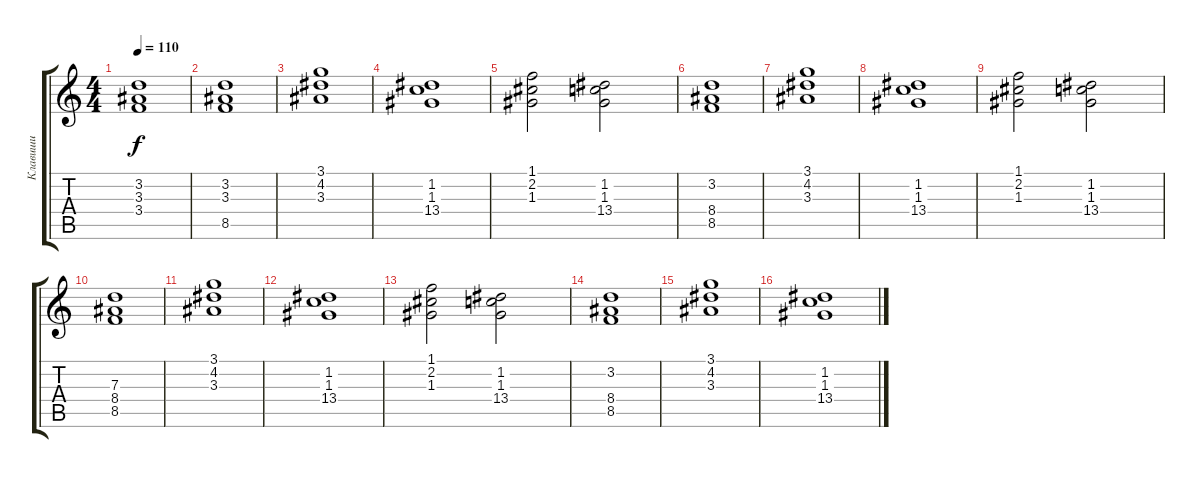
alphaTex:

\track ("Клавиши" "Клавиши") {instrument acousticguitarnylon}
\staff {score tabs}
\tuning (E4 B3 G3 D3 A2 E2) {hide}
\ts (4 4)
\tempo 110
\clef g2
\ks c
(3.2 3.3 3.4).1{dy f} |
(3.2 3.3 8.5).1 |
(3.1 4.2 3.3).1 |
(1.2 1.3 13.4).1 |
(1.1 2.2 1.3).2 (1.2 1.3 13.4).2 |
(3.2 8.4 8.5).1 |
(3.1 4.2 3.3).1 |
(1.2 1.3 13.4).1 |
(1.1 2.2 1.3).2 (1.2 1.3 13.4).2 |
(7.3 8.4 8.5).1 |
(3.1 4.2 3.3).1 |
(1.2 1.3 13.4).1 |
(1.1 2.2 1.3).2 (1.2 1.3 13.4).2 |
(3.2 8.4 8.5).1 |
(3.1 4.2 3.3).1 |
(1.2 1.3 13.4).1
